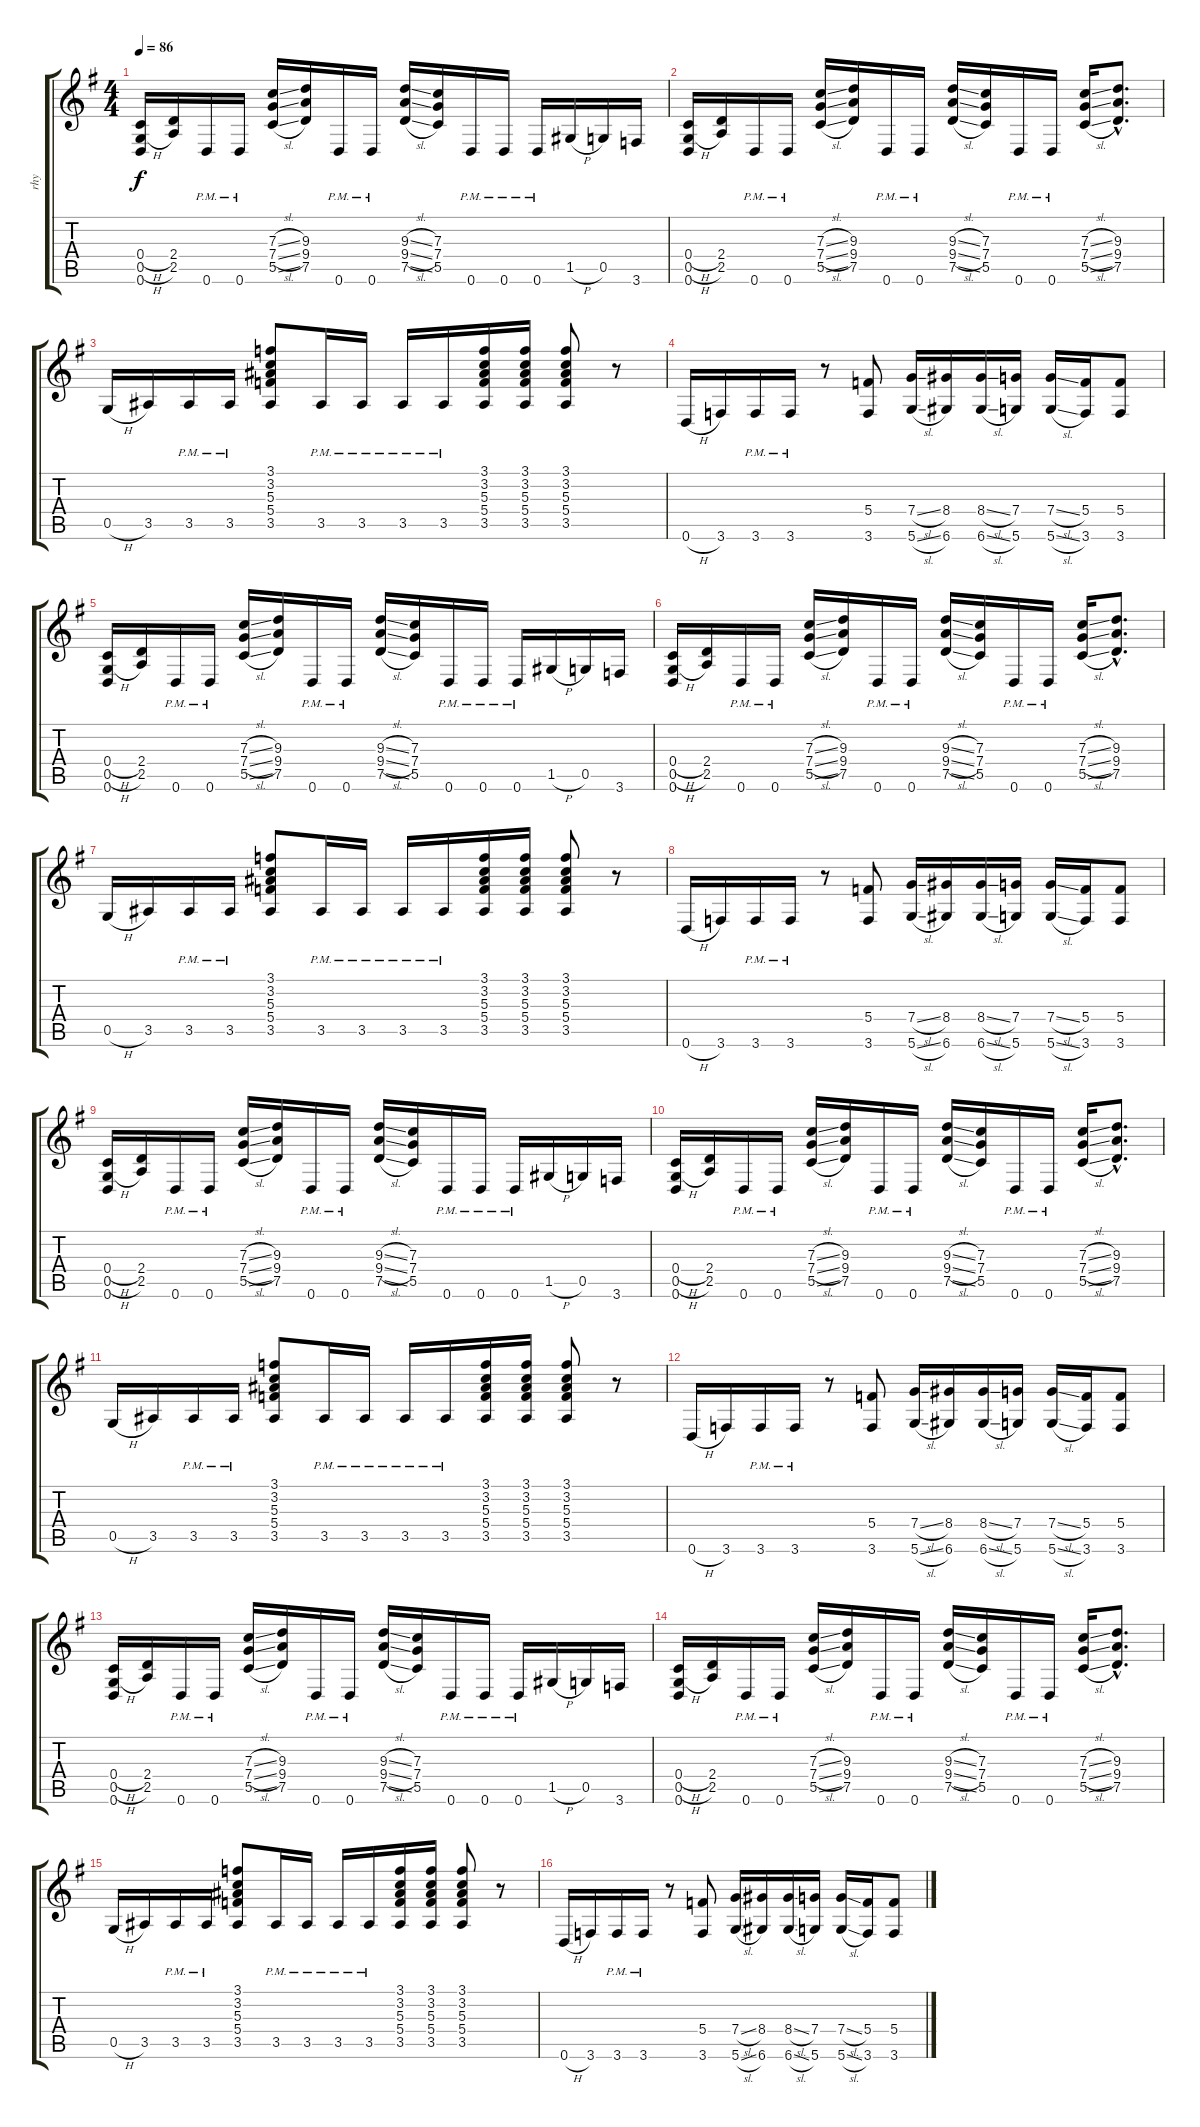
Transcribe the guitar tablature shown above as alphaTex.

\track ("rhy" "rhy") {instrument distortionguitar}
\staff {score tabs}
\tuning (D4 A3 F3 C3 G2 D2) {hide}
\ts (4 4)
\tempo 86
\clef g2
\ks g
(0.4{h} 0.5{h} 0.6).16{dy f} (2.4 2.5).16 0.6{pm}.16 0.6{pm}.16 (7.3{sl} 7.4{sl} 5.5{sl}).16 (9.3 9.4 7.5).16 0.6{pm}.16 0.6{pm}.16 (9.3{sl} 9.4{sl} 7.5{sl}).16 (7.3 7.4 5.5).16 0.6{pm}.16 0.6{pm}.16 0.6{pm}.16 1.5{h}.16 0.5.16 3.6.16 |
(0.4{h} 0.5{h} 0.6).16 (2.4 2.5).16 0.6{pm}.16 0.6{pm}.16 (7.3{sl} 7.4{sl} 5.5{sl}).16 (9.3 9.4 7.5).16 0.6{pm}.16 0.6{pm}.16 (9.3{sl} 9.4{sl} 7.5{sl}).16 (7.3 7.4 5.5).16 0.6{pm}.16 0.6{pm}.16 (7.3{sl} 7.4{sl} 5.5{sl}).16 (9.3{hac} 9.4{hac} 7.5{hac}).8{d} |
0.5{h}.16 3.5.16 3.5{pm}.16 3.5{pm}.16 (3.1 3.2 5.3 5.4 3.5).8 3.5{pm}.16 3.5{pm}.16 3.5{pm}.16 3.5{pm}.16 (3.1 3.2 5.3 5.4 3.5).16 (3.1 3.2 5.3 5.4 3.5).16 (3.1 3.2 5.3 5.4 3.5).8 r.8 |
0.6{h}.16 3.6.16 3.6{pm}.16 3.6{pm}.16 r.8 (5.4 3.6).8 (7.4{sl} 5.6{sl}).16 (8.4 6.6).16 (8.4{sl} 6.6{sl}).16 (7.4 5.6).16 (7.4{sl} 5.6{sl}).16 (5.4 3.6).16 (5.4 3.6).8 |
(0.4{h} 0.5{h} 0.6).16 (2.4 2.5).16 0.6{pm}.16 0.6{pm}.16 (7.3{sl} 7.4{sl} 5.5{sl}).16 (9.3 9.4 7.5).16 0.6{pm}.16 0.6{pm}.16 (9.3{sl} 9.4{sl} 7.5{sl}).16 (7.3 7.4 5.5).16 0.6{pm}.16 0.6{pm}.16 0.6{pm}.16 1.5{h}.16 0.5.16 3.6.16 |
(0.4{h} 0.5{h} 0.6).16 (2.4 2.5).16 0.6{pm}.16 0.6{pm}.16 (7.3{sl} 7.4{sl} 5.5{sl}).16 (9.3 9.4 7.5).16 0.6{pm}.16 0.6{pm}.16 (9.3{sl} 9.4{sl} 7.5{sl}).16 (7.3 7.4 5.5).16 0.6{pm}.16 0.6{pm}.16 (7.3{sl} 7.4{sl} 5.5{sl}).16 (9.3{hac} 9.4{hac} 7.5{hac}).8{d} |
0.5{h}.16 3.5.16 3.5{pm}.16 3.5{pm}.16 (3.1 3.2 5.3 5.4 3.5).8 3.5{pm}.16 3.5{pm}.16 3.5{pm}.16 3.5{pm}.16 (3.1 3.2 5.3 5.4 3.5).16 (3.1 3.2 5.3 5.4 3.5).16 (3.1 3.2 5.3 5.4 3.5).8 r.8 |
0.6{h}.16 3.6.16 3.6{pm}.16 3.6{pm}.16 r.8 (5.4 3.6).8 (7.4{sl} 5.6{sl}).16 (8.4 6.6).16 (8.4{sl} 6.6{sl}).16 (7.4 5.6).16 (7.4{sl} 5.6{sl}).16 (5.4 3.6).16 (5.4 3.6).8 |
(0.4{h} 0.5{h} 0.6).16 (2.4 2.5).16 0.6{pm}.16 0.6{pm}.16 (7.3{sl} 7.4{sl} 5.5{sl}).16 (9.3 9.4 7.5).16 0.6{pm}.16 0.6{pm}.16 (9.3{sl} 9.4{sl} 7.5{sl}).16 (7.3 7.4 5.5).16 0.6{pm}.16 0.6{pm}.16 0.6{pm}.16 1.5{h}.16 0.5.16 3.6.16 |
(0.4{h} 0.5{h} 0.6).16 (2.4 2.5).16 0.6{pm}.16 0.6{pm}.16 (7.3{sl} 7.4{sl} 5.5{sl}).16 (9.3 9.4 7.5).16 0.6{pm}.16 0.6{pm}.16 (9.3{sl} 9.4{sl} 7.5{sl}).16 (7.3 7.4 5.5).16 0.6{pm}.16 0.6{pm}.16 (7.3{sl} 7.4{sl} 5.5{sl}).16 (9.3{hac} 9.4{hac} 7.5{hac}).8{d} |
0.5{h}.16 3.5.16 3.5{pm}.16 3.5{pm}.16 (3.1 3.2 5.3 5.4 3.5).8 3.5{pm}.16 3.5{pm}.16 3.5{pm}.16 3.5{pm}.16 (3.1 3.2 5.3 5.4 3.5).16 (3.1 3.2 5.3 5.4 3.5).16 (3.1 3.2 5.3 5.4 3.5).8 r.8 |
0.6{h}.16 3.6.16 3.6{pm}.16 3.6{pm}.16 r.8 (5.4 3.6).8 (7.4{sl} 5.6{sl}).16 (8.4 6.6).16 (8.4{sl} 6.6{sl}).16 (7.4 5.6).16 (7.4{sl} 5.6{sl}).16 (5.4 3.6).16 (5.4 3.6).8 |
(0.4{h} 0.5{h} 0.6).16 (2.4 2.5).16 0.6{pm}.16 0.6{pm}.16 (7.3{sl} 7.4{sl} 5.5{sl}).16 (9.3 9.4 7.5).16 0.6{pm}.16 0.6{pm}.16 (9.3{sl} 9.4{sl} 7.5{sl}).16 (7.3 7.4 5.5).16 0.6{pm}.16 0.6{pm}.16 0.6{pm}.16 1.5{h}.16 0.5.16 3.6.16 |
(0.4{h} 0.5{h} 0.6).16 (2.4 2.5).16 0.6{pm}.16 0.6{pm}.16 (7.3{sl} 7.4{sl} 5.5{sl}).16 (9.3 9.4 7.5).16 0.6{pm}.16 0.6{pm}.16 (9.3{sl} 9.4{sl} 7.5{sl}).16 (7.3 7.4 5.5).16 0.6{pm}.16 0.6{pm}.16 (7.3{sl} 7.4{sl} 5.5{sl}).16 (9.3{hac} 9.4{hac} 7.5{hac}).8{d} |
0.5{h}.16 3.5.16 3.5{pm}.16 3.5{pm}.16 (3.1 3.2 5.3 5.4 3.5).8 3.5{pm}.16 3.5{pm}.16 3.5{pm}.16 3.5{pm}.16 (3.1 3.2 5.3 5.4 3.5).16 (3.1 3.2 5.3 5.4 3.5).16 (3.1 3.2 5.3 5.4 3.5).8 r.8 |
0.6{h}.16 3.6.16 3.6{pm}.16 3.6{pm}.16 r.8 (5.4 3.6).8 (7.4{sl} 5.6{sl}).16 (8.4 6.6).16 (8.4{sl} 6.6{sl}).16 (7.4 5.6).16 (7.4{sl} 5.6{sl}).16 (5.4 3.6).16 (5.4 3.6).8
